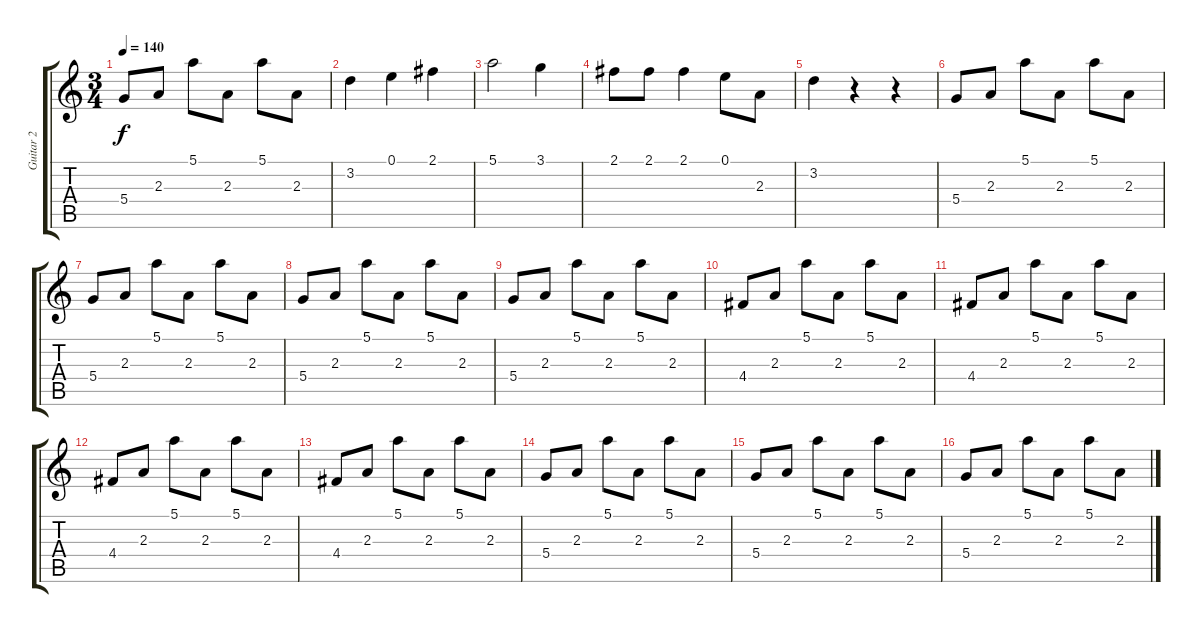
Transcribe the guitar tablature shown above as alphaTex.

\track ("Guitar 2" "Guitar 2") {instrument acousticguitarsteel}
\staff {score tabs}
\tuning (E4 B3 G3 D3 A2 E2) {hide}
\ts (3 4)
\tempo 140
\clef g2
\ks c
5.4.8{dy f} 2.3.8 5.1.8 2.3.8 5.1.8 2.3.8 |
3.2.4 0.1.4 2.1.4 |
5.1.2 3.1.4 |
2.1.8 2.1.8 2.1.4 0.1.8 2.3.8 |
3.2.4 r.4 r.4 |
5.4.8 2.3.8 5.1.8 2.3.8 5.1.8 2.3.8 |
5.4.8 2.3.8 5.1.8 2.3.8 5.1.8 2.3.8 |
5.4.8 2.3.8 5.1.8 2.3.8 5.1.8 2.3.8 |
5.4.8 2.3.8 5.1.8 2.3.8 5.1.8 2.3.8 |
4.4.8 2.3.8 5.1.8 2.3.8 5.1.8 2.3.8 |
4.4.8 2.3.8 5.1.8 2.3.8 5.1.8 2.3.8 |
4.4.8 2.3.8 5.1.8 2.3.8 5.1.8 2.3.8 |
4.4.8 2.3.8 5.1.8 2.3.8 5.1.8 2.3.8 |
5.4.8 2.3.8 5.1.8 2.3.8 5.1.8 2.3.8 |
5.4.8 2.3.8 5.1.8 2.3.8 5.1.8 2.3.8 |
5.4.8 2.3.8 5.1.8 2.3.8 5.1.8 2.3.8
